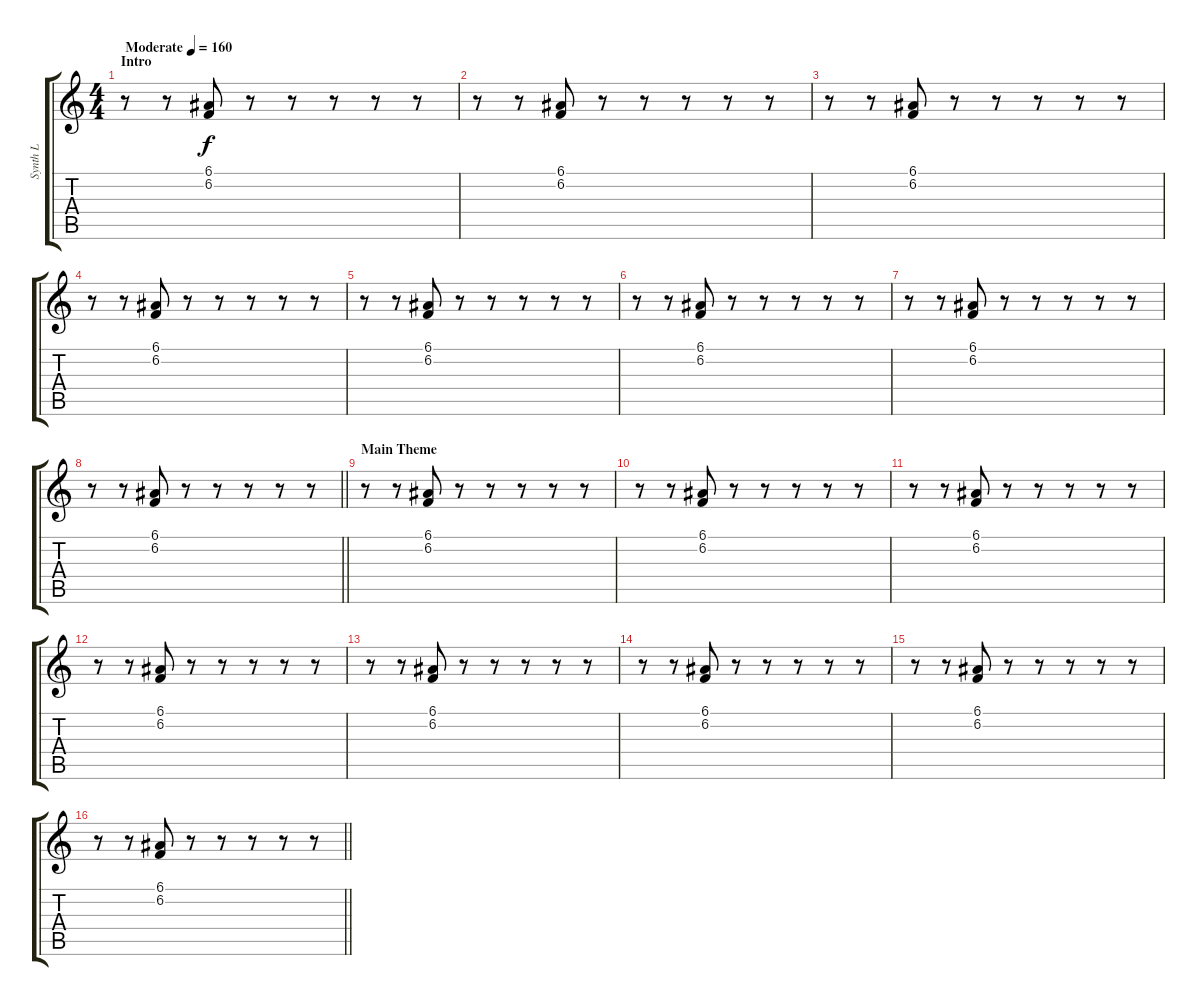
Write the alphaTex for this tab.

\track ("Synth L" "Synth L") {instrument lead2sawtooth}
\staff {score tabs}
\tuning (E4 B3 G3 D3 A2 E2) {hide}
\ts (4 4)
\section ("" "Intro")
\tempo (160 "Moderate")
\clef g2
\ks c
r.8{dy f instrument lead2sawtooth} r.8 (6.1 6.2).8 r.8 r.8 r.8 r.8 r.8 |
r.8 r.8 (6.1 6.2).8 r.8 r.8 r.8 r.8 r.8 |
r.8 r.8 (6.1 6.2).8 r.8 r.8 r.8 r.8 r.8 |
r.8 r.8 (6.1 6.2).8 r.8 r.8 r.8 r.8 r.8 |
r.8 r.8 (6.1 6.2).8 r.8 r.8 r.8 r.8 r.8 |
r.8 r.8 (6.1 6.2).8 r.8 r.8 r.8 r.8 r.8 |
r.8 r.8 (6.1 6.2).8 r.8 r.8 r.8 r.8 r.8 |
\barLineRight lightlight
r.8 r.8 (6.1 6.2).8 r.8 r.8 r.8 r.8 r.8 |
\section ("" "Main Theme")
r.8 r.8 (6.1 6.2).8 r.8 r.8 r.8 r.8 r.8 |
r.8 r.8 (6.1 6.2).8 r.8 r.8 r.8 r.8 r.8 |
r.8 r.8 (6.1 6.2).8 r.8 r.8 r.8 r.8 r.8 |
r.8 r.8 (6.1 6.2).8 r.8 r.8 r.8 r.8 r.8 |
r.8 r.8 (6.1 6.2).8 r.8 r.8 r.8 r.8 r.8 |
r.8 r.8 (6.1 6.2).8 r.8 r.8 r.8 r.8 r.8 |
r.8 r.8 (6.1 6.2).8 r.8 r.8 r.8 r.8 r.8 |
\barLineRight lightlight
r.8 r.8 (6.1 6.2).8 r.8 r.8 r.8 r.8 r.8
